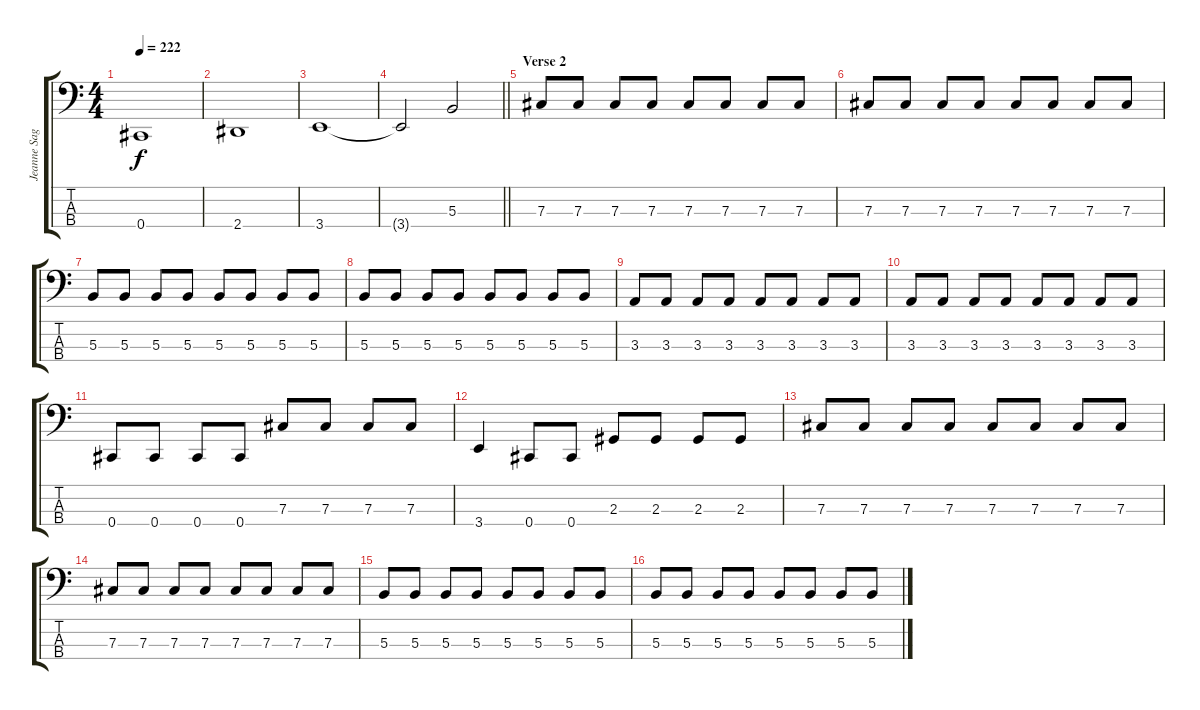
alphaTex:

\track ("Jeanne Sagan" "Jeanne Sag") {instrument electricbasspick}
\staff {score tabs}
\tuning (E2 B1 Gb1 Db1) {hide}
\ts (4 4)
\tempo 222
\clef f4
\ks c
0.4.1{dy f} |
2.4.1 |
3.4.1 |
\barLineRight lightlight
3.4{t}.2 5.3.2 |
\section ("" "Verse 2")
7.3.8 7.3.8 7.3.8 7.3.8 7.3.8 7.3.8 7.3.8 7.3.8 |
7.3.8 7.3.8 7.3.8 7.3.8 7.3.8 7.3.8 7.3.8 7.3.8 |
5.3.8 5.3.8 5.3.8 5.3.8 5.3.8 5.3.8 5.3.8 5.3.8 |
5.3.8 5.3.8 5.3.8 5.3.8 5.3.8 5.3.8 5.3.8 5.3.8 |
3.3.8 3.3.8 3.3.8 3.3.8 3.3.8 3.3.8 3.3.8 3.3.8 |
3.3.8 3.3.8 3.3.8 3.3.8 3.3.8 3.3.8 3.3.8 3.3.8 |
0.4.8 0.4.8 0.4.8 0.4.8 7.3.8 7.3.8 7.3.8 7.3.8 |
3.4.4 0.4.8 0.4.8 2.3.8 2.3.8 2.3.8 2.3.8 |
7.3.8 7.3.8 7.3.8 7.3.8 7.3.8 7.3.8 7.3.8 7.3.8 |
7.3.8 7.3.8 7.3.8 7.3.8 7.3.8 7.3.8 7.3.8 7.3.8 |
5.3.8 5.3.8 5.3.8 5.3.8 5.3.8 5.3.8 5.3.8 5.3.8 |
5.3.8 5.3.8 5.3.8 5.3.8 5.3.8 5.3.8 5.3.8 5.3.8
